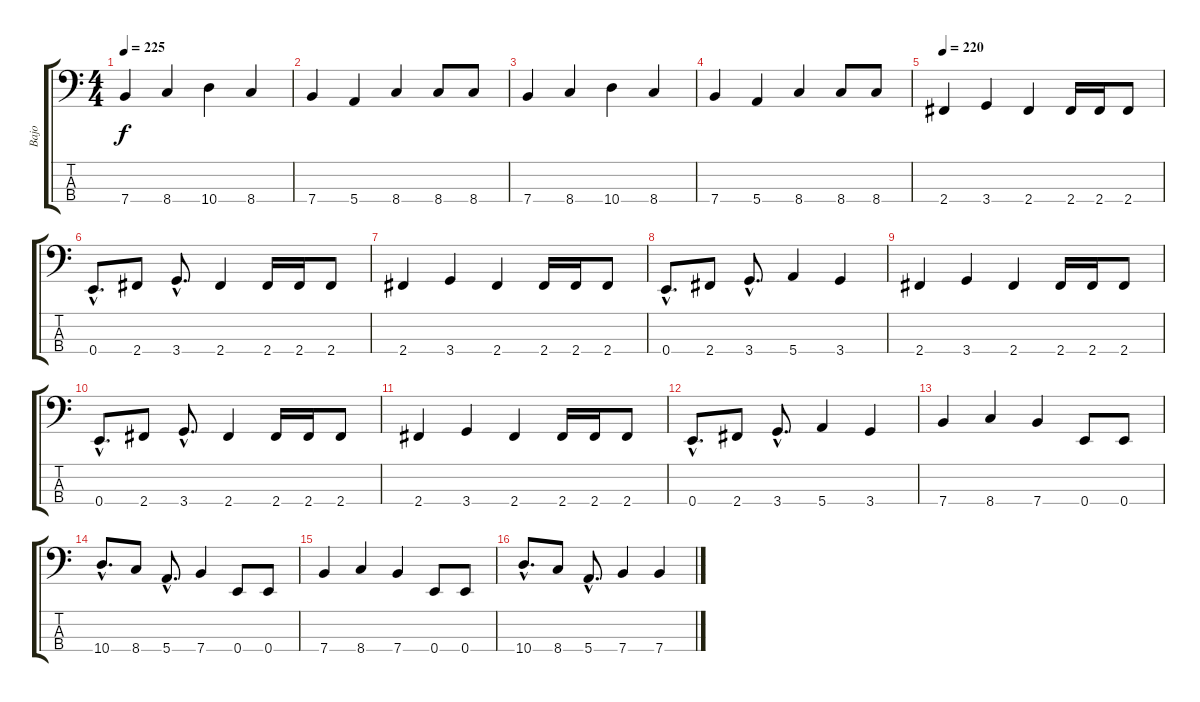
\track ("Bajo" "Bajo") {instrument slapbass2}
\staff {score tabs}
\tuning (G2 D2 A1 E1) {hide}
\ts (4 4)
\tempo 225
\clef f4
\ks c
7.4.4{dy f} 8.4.4 10.4.4 8.4.4 |
7.4.4 5.4.4 8.4.4 8.4.8 8.4.8 |
7.4.4 8.4.4 10.4.4 8.4.4 |
7.4.4 5.4.4 8.4.4 8.4.8 8.4.8 |
\tempo 220
2.4.4 3.4.4 2.4.4 2.4.16 2.4.16 2.4.8 |
0.4{hac}.8{d} 2.4.8 3.4{hac}.8{d} 2.4.4 2.4.16 2.4.16 2.4.8 |
2.4.4 3.4.4 2.4.4 2.4.16 2.4.16 2.4.8 |
0.4{hac}.8{d} 2.4.8 3.4{hac}.8{d} 5.4.4 3.4.4 |
2.4.4 3.4.4 2.4.4 2.4.16 2.4.16 2.4.8 |
0.4{hac}.8{d} 2.4.8 3.4{hac}.8{d} 2.4.4 2.4.16 2.4.16 2.4.8 |
2.4.4 3.4.4 2.4.4 2.4.16 2.4.16 2.4.8 |
0.4{hac}.8{d} 2.4.8 3.4{hac}.8{d} 5.4.4 3.4.4 |
7.4.4 8.4.4 7.4.4 0.4.8 0.4.8 |
10.4{hac}.8{d} 8.4.8 5.4{hac}.8{d} 7.4.4 0.4.8 0.4.8 |
7.4.4 8.4.4 7.4.4 0.4.8 0.4.8 |
10.4{hac}.8{d} 8.4.8 5.4{hac}.8{d} 7.4.4 7.4.4
